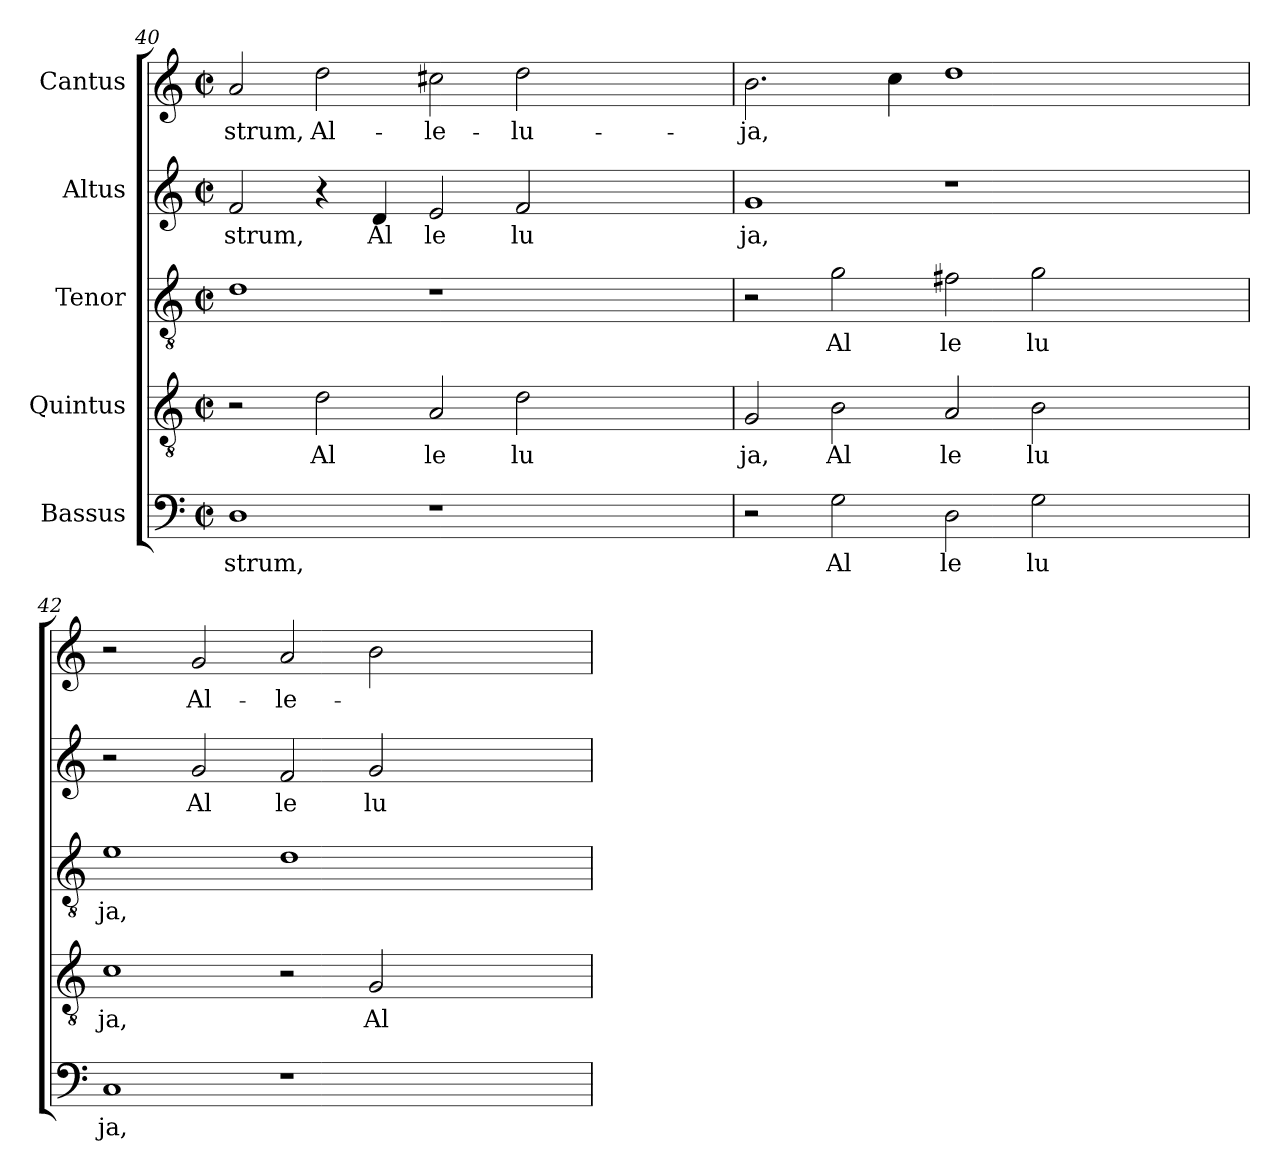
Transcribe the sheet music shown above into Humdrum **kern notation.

**kern	**text	**kern	**text	**kern	**text	**kern	**text	**kern	**text
*part5	*part5	*part4	*part4	*part3	*part3	*part2	*part2	*part1	*part1
*staff5	*staff5	*staff4	*staff4	*staff3	*staff3	*staff2	*staff2	*staff1	*staff1
*I"Bassus	*	*I"Quintus	*	*I"Tenor	*	*I"Altus	*	*I"Cantus	*
*clefF4	*	*clefGv2	*	*clefGv2	*	*clefG2	*	*clefG2	*
*M2/2	*	*M2/2	*	*M2/2	*	*M2/2	*	*M2/2	*
*met(c|)	*	*met(c|)	*	*met(c|)	*	*met(c|)	*	*met(c|)	*
=40	=40	=40	=40	=40	=40	=40	=40	=40	=40
!	!LO:LY:b:cj	!	!	!	!	!	!LO:LY:b:cj	!	!LO:LY:b:cj
1D	strum,	2r	.	1d	.	2f/	strum,	2a/	-strum,
!	!	!	!LO:LY:b:cj	!	!	!	!	!	!LO:LY:b:cj
.	.	2d\	Al	.	.	4r	.	2dd\	Al-
!	!	!	!	!	!	!	!LO:LY:b:cj	!	!
.	.	.	.	.	.	4d/	Al	.	.
!LO:N:vis=1	!	!	!LO:LY:b:cj	!LO:N:vis=1	!	!	!LO:LY:b:cj	!	!LO:LY:b:cj
0r	.	2A/	le	0r	.	2e/	le	2cc#X\	-le-
!	!	!	!LO:LY:b:cj	!	!	!	!LO:LY:b:cj	!	!LO:LY:b:cj
.	.	2d\	lu	.	.	2f/	lu	2dd\	-lu-
.	.	1ryy	.	.	.	1ryy	.	1ryy	.
=41	=41	=41	=41	=41	=41	=41	=41	=41	=41
!	!	!	!LO:LY:b:cj	!	!	!	!LO:LY:b:cj	!	!LO:LY:b:cj
2r	.	2G/	ja,	2r	.	1g	ja,	2.b\	-ja,
!	!LO:LY:b:cj	!	!LO:LY:b:cj	!	!LO:LY:b:cj	!	!	!	!
2G\	Al	2B\	Al	2g\	Al	.	.	.	.
.	.	.	.	.	.	.	.	4cc\	.
!	!LO:LY:b:cj	!	!LO:LY:b:cj	!	!LO:LY:b:cj	!LO:N:vis=1	!	!	!
2D\	le	2A/	le	2f#X\	le	0r	.	1dd	.
!	!LO:LY:b:cj	!	!LO:LY:b:cj	!	!LO:LY:b:cj	!	!	!	!
2G\	lu	2B\	lu	2g\	lu	.	.	.	.
1ryy	.	1ryy	.	1ryy	.	.	.	1ryy	.
=42	=42	=42	=42	=42	=42	=42	=42	=42	=42
!	!LO:LY:b:cj	!	!LO:LY:b:cj	!	!LO:LY:b:cj	!	!	!	!
1C	ja,	1c	ja,	1e	ja,	2r	.	2r	.
!	!	!	!	!	!	!	!LO:LY:b:cj	!	!LO:LY:b:cj
.	.	.	.	.	.	2g/	Al	2g/	Al-
!LO:N:vis=1	!	!	!	!	!	!	!LO:LY:b:cj	!	!LO:LY:b:cj
0r	.	2r	.	1d	.	2f/	le	2a/	-le-
!	!	!	!LO:LY:b:cj	!	!	!	!LO:LY:b:cj	!	!
.	.	2G/	Al	.	.	2g/	lu	2b\	.
.	.	1ryy	.	1ryy	.	1ryy	.	1ryy	.
=	=	=	=	=	=	=	=	=	=
*-	*-	*-	*-	*-	*-	*-	*-	*-	*-
